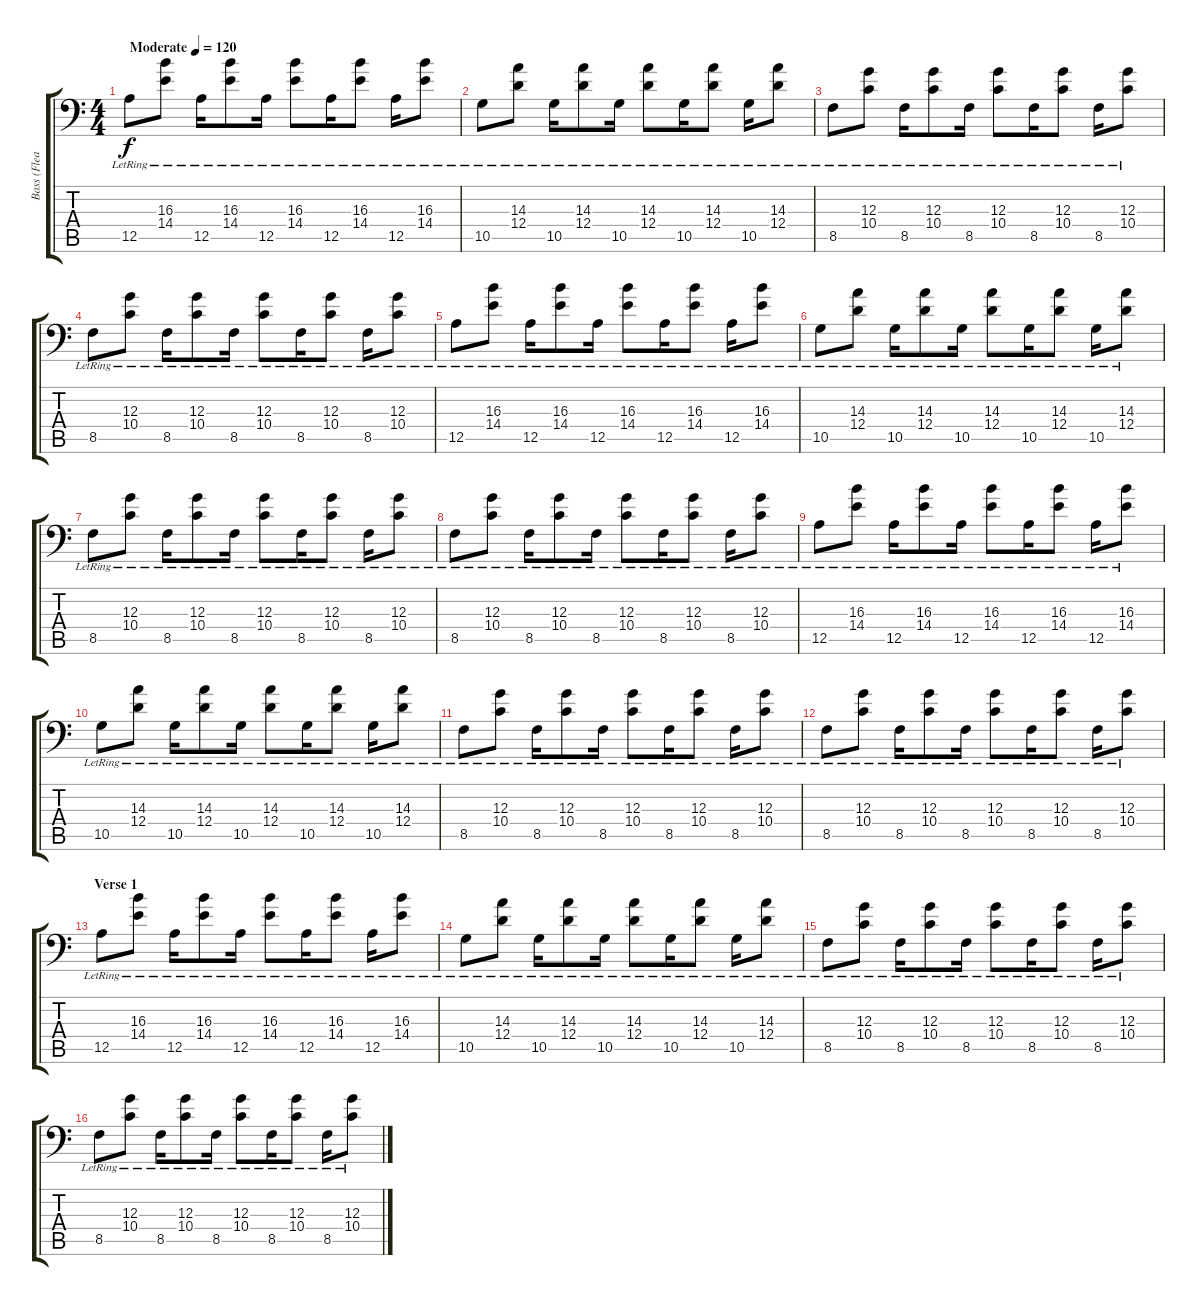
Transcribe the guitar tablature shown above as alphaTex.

\track ("Bass (Flea)" "Bass (Flea") {instrument electricbassfinger}
\staff {score tabs}
\tuning (E3 B2 G2 D2 A1 E1) {hide}
\ts (4 4)
\tempo (120 "Moderate")
\clef f4
\ks c
12.5{lr}.8{dy f instrument electricbassfinger} (16.3{lr} 14.4{lr}).8 12.5{lr}.16 (16.3{lr} 14.4{lr}).8 12.5{lr}.16 (16.3{lr} 14.4{lr}).8 12.5{lr}.16 (16.3{lr} 14.4{lr}).8 12.5{lr}.16 (16.3{lr} 14.4{lr}).8 |
10.5{lr}.8 (14.3{lr} 12.4{lr}).8 10.5{lr}.16 (14.3{lr} 12.4{lr}).8 10.5{lr}.16 (14.3{lr} 12.4{lr}).8 10.5{lr}.16 (14.3{lr} 12.4{lr}).8 10.5{lr}.16 (14.3{lr} 12.4{lr}).8 |
8.5{lr}.8 (12.3{lr} 10.4{lr}).8 8.5{lr}.16 (12.3{lr} 10.4{lr}).8 8.5{lr}.16 (12.3{lr} 10.4{lr}).8 8.5{lr}.16 (12.3{lr} 10.4{lr}).8 8.5{lr}.16 (12.3{lr} 10.4{lr}).8 |
8.5{lr}.8 (12.3{lr} 10.4{lr}).8 8.5{lr}.16 (12.3{lr} 10.4{lr}).8 8.5{lr}.16 (12.3{lr} 10.4{lr}).8 8.5{lr}.16 (12.3{lr} 10.4{lr}).8 8.5{lr}.16 (12.3{lr} 10.4{lr}).8 |
12.5{lr}.8 (16.3{lr} 14.4{lr}).8 12.5{lr}.16 (16.3{lr} 14.4{lr}).8 12.5{lr}.16 (16.3{lr} 14.4{lr}).8 12.5{lr}.16 (16.3{lr} 14.4{lr}).8 12.5{lr}.16 (16.3{lr} 14.4{lr}).8 |
10.5{lr}.8 (14.3{lr} 12.4{lr}).8 10.5{lr}.16 (14.3{lr} 12.4{lr}).8 10.5{lr}.16 (14.3{lr} 12.4{lr}).8 10.5{lr}.16 (14.3{lr} 12.4{lr}).8 10.5{lr}.16 (14.3{lr} 12.4{lr}).8 |
8.5{lr}.8 (12.3{lr} 10.4{lr}).8 8.5{lr}.16 (12.3{lr} 10.4{lr}).8 8.5{lr}.16 (12.3{lr} 10.4{lr}).8 8.5{lr}.16 (12.3{lr} 10.4{lr}).8 8.5{lr}.16 (12.3{lr} 10.4{lr}).8 |
8.5{lr}.8 (12.3{lr} 10.4{lr}).8 8.5{lr}.16 (12.3{lr} 10.4{lr}).8 8.5{lr}.16 (12.3{lr} 10.4{lr}).8 8.5{lr}.16 (12.3{lr} 10.4{lr}).8 8.5{lr}.16 (12.3{lr} 10.4{lr}).8 |
12.5{lr}.8 (16.3{lr} 14.4{lr}).8 12.5{lr}.16 (16.3{lr} 14.4{lr}).8 12.5{lr}.16 (16.3{lr} 14.4{lr}).8 12.5{lr}.16 (16.3{lr} 14.4{lr}).8 12.5{lr}.16 (16.3{lr} 14.4{lr}).8 |
10.5{lr}.8 (14.3{lr} 12.4{lr}).8 10.5{lr}.16 (14.3{lr} 12.4{lr}).8 10.5{lr}.16 (14.3{lr} 12.4{lr}).8 10.5{lr}.16 (14.3{lr} 12.4{lr}).8 10.5{lr}.16 (14.3{lr} 12.4{lr}).8 |
8.5{lr}.8 (12.3{lr} 10.4{lr}).8 8.5{lr}.16 (12.3{lr} 10.4{lr}).8 8.5{lr}.16 (12.3{lr} 10.4{lr}).8 8.5{lr}.16 (12.3{lr} 10.4{lr}).8 8.5{lr}.16 (12.3{lr} 10.4{lr}).8 |
8.5{lr}.8 (12.3{lr} 10.4{lr}).8 8.5{lr}.16 (12.3{lr} 10.4{lr}).8 8.5{lr}.16 (12.3{lr} 10.4{lr}).8 8.5{lr}.16 (12.3{lr} 10.4{lr}).8 8.5{lr}.16 (12.3{lr} 10.4{lr}).8 |
\section ("" "Verse 1")
12.5{lr}.8 (16.3{lr} 14.4{lr}).8 12.5{lr}.16 (16.3{lr} 14.4{lr}).8 12.5{lr}.16 (16.3{lr} 14.4{lr}).8 12.5{lr}.16 (16.3{lr} 14.4{lr}).8 12.5{lr}.16 (16.3{lr} 14.4{lr}).8 |
10.5{lr}.8 (14.3{lr} 12.4{lr}).8 10.5{lr}.16 (14.3{lr} 12.4{lr}).8 10.5{lr}.16 (14.3{lr} 12.4{lr}).8 10.5{lr}.16 (14.3{lr} 12.4{lr}).8 10.5{lr}.16 (14.3{lr} 12.4{lr}).8 |
8.5{lr}.8 (12.3{lr} 10.4{lr}).8 8.5{lr}.16 (12.3{lr} 10.4{lr}).8 8.5{lr}.16 (12.3{lr} 10.4{lr}).8 8.5{lr}.16 (12.3{lr} 10.4{lr}).8 8.5{lr}.16 (12.3{lr} 10.4{lr}).8 |
8.5{lr}.8 (12.3{lr} 10.4{lr}).8 8.5{lr}.16 (12.3{lr} 10.4{lr}).8 8.5{lr}.16 (12.3{lr} 10.4{lr}).8 8.5{lr}.16 (12.3{lr} 10.4{lr}).8 8.5{lr}.16 (12.3{lr} 10.4{lr}).8
